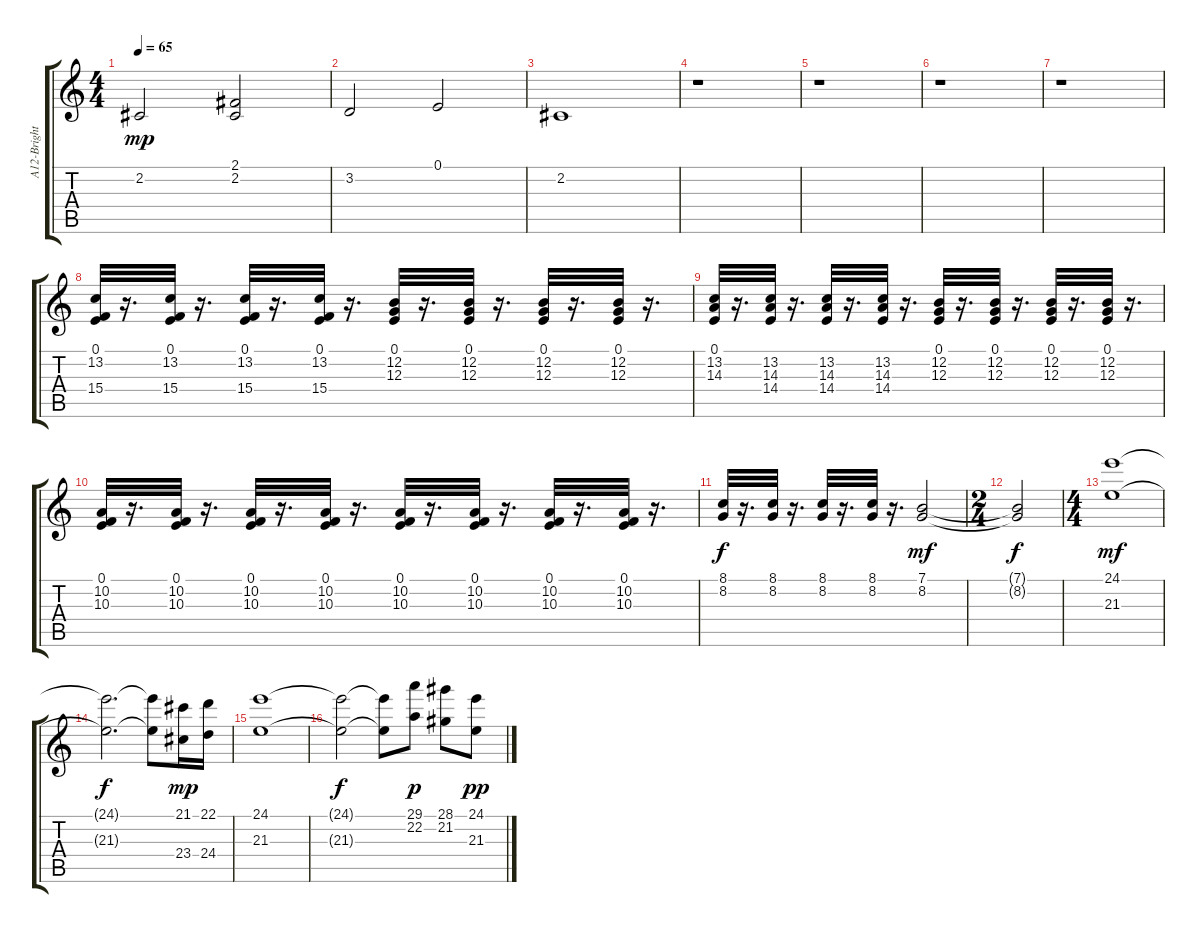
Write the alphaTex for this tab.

\track ("A12-Bright Str: " "A12-Bright") {instrument stringensemble1}
\staff {score tabs}
\tuning (E4 B3 G3 D3 A2 E2) {hide}
\ts (4 4)
\tempo 65
\clef g2
\ks c
2.2.2{dy mp} (2.1 2.2).2 |
3.2.2 0.1.2 |
2.2.1 |
r.1 |
r.1 |
r.1 |
r.1 |
(0.1 13.2 15.4).32 r.16{d} (0.1 13.2 15.4).32 r.16{d} (0.1 13.2 15.4).32 r.16{d} (0.1 13.2 15.4).32 r.16{d} (0.1 12.2 12.3).32 r.16{d} (0.1 12.2 12.3).32 r.16{d} (0.1 12.2 12.3).32 r.16{d} (0.1 12.2 12.3).32 r.16{d} |
(0.1 13.2 14.3).32 r.16{d} (13.2 14.3 14.4).32 r.16{d} (13.2 14.3 14.4).32 r.16{d} (13.2 14.3 14.4).32 r.16{d} (0.1 12.2 12.3).32 r.16{d} (0.1 12.2 12.3).32 r.16{d} (0.1 12.2 12.3).32 r.16{d} (0.1 12.2 12.3).32 r.16{d} |
(0.1 10.2 10.3).32 r.16{d} (0.1 10.2 10.3).32 r.16{d} (0.1 10.2 10.3).32 r.16{d} (0.1 10.2 10.3).32 r.16{d} (0.1 10.2 10.3).32 r.16{d} (0.1 10.2 10.3).32 r.16{d} (0.1 10.2 10.3).32 r.16{d} (0.1 10.2 10.3).32 r.16{d} |
(8.1 8.2).32{dy f} r.16{d} (8.1 8.2).32 r.16{d} (8.1 8.2).32 r.16{d} (8.1 8.2).32 r.16{d} (7.1 8.2).2{dy mf} |
\ts (2 4)
(7.1{t} 8.2{t}).2{dy f} |
\ts (4 4)
(24.1 21.3).1{dy mf} |
(24.1{t} 21.3{t}).2{d dy f} (24.1{t} 21.3{t}).8 (21.1 23.4).16{dy mp} (22.1 24.4).16 |
(24.1 21.3).1 |
(24.1{t} 21.3{t}).2{dy f} (24.1{t} 21.3{t}).8 (29.1 22.2).8{dy p} (28.1 21.2).8 (24.1 21.3).8{dy pp}
